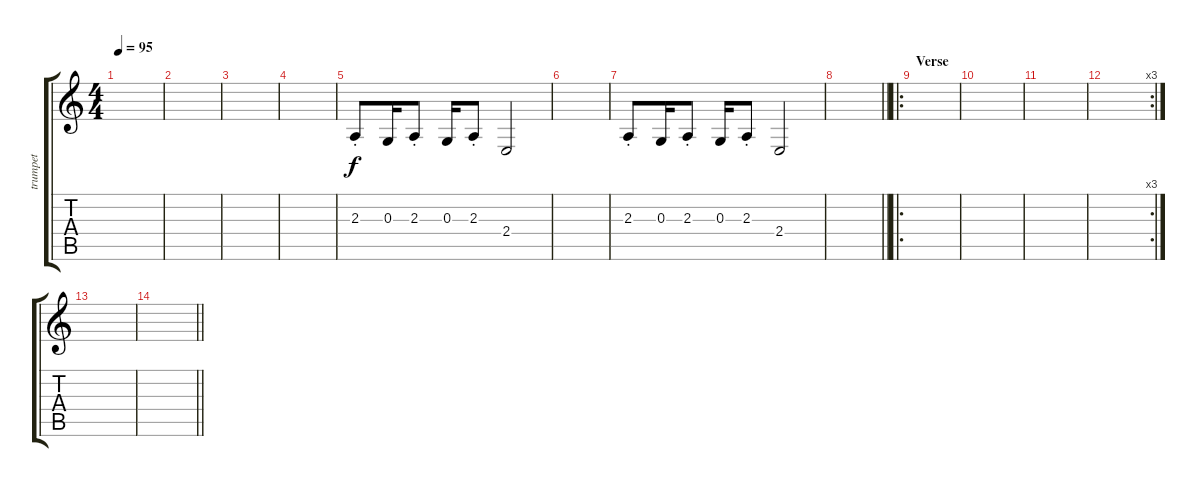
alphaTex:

\track ("trumpet" "trumpet") {instrument trumpet}
\staff {score tabs}
\tuning (E4 B3 G3 D3 A2 E2) {hide}
\ts (4 4)
\tempo 95
\clef g2
\ks c
|
|
|
|
2.3{st}.8 0.3.16 2.3{st}.8 0.3.16 2.3{st}.8 2.4.2 |
|
2.3{st}.8 0.3.16 2.3{st}.8 0.3.16 2.3{st}.8 2.4.2 |
\barLineRight lightlight
|
\ro
\section ("" "Verse")
|
|
|
\rc 3
|
|
\barLineRight lightlight
